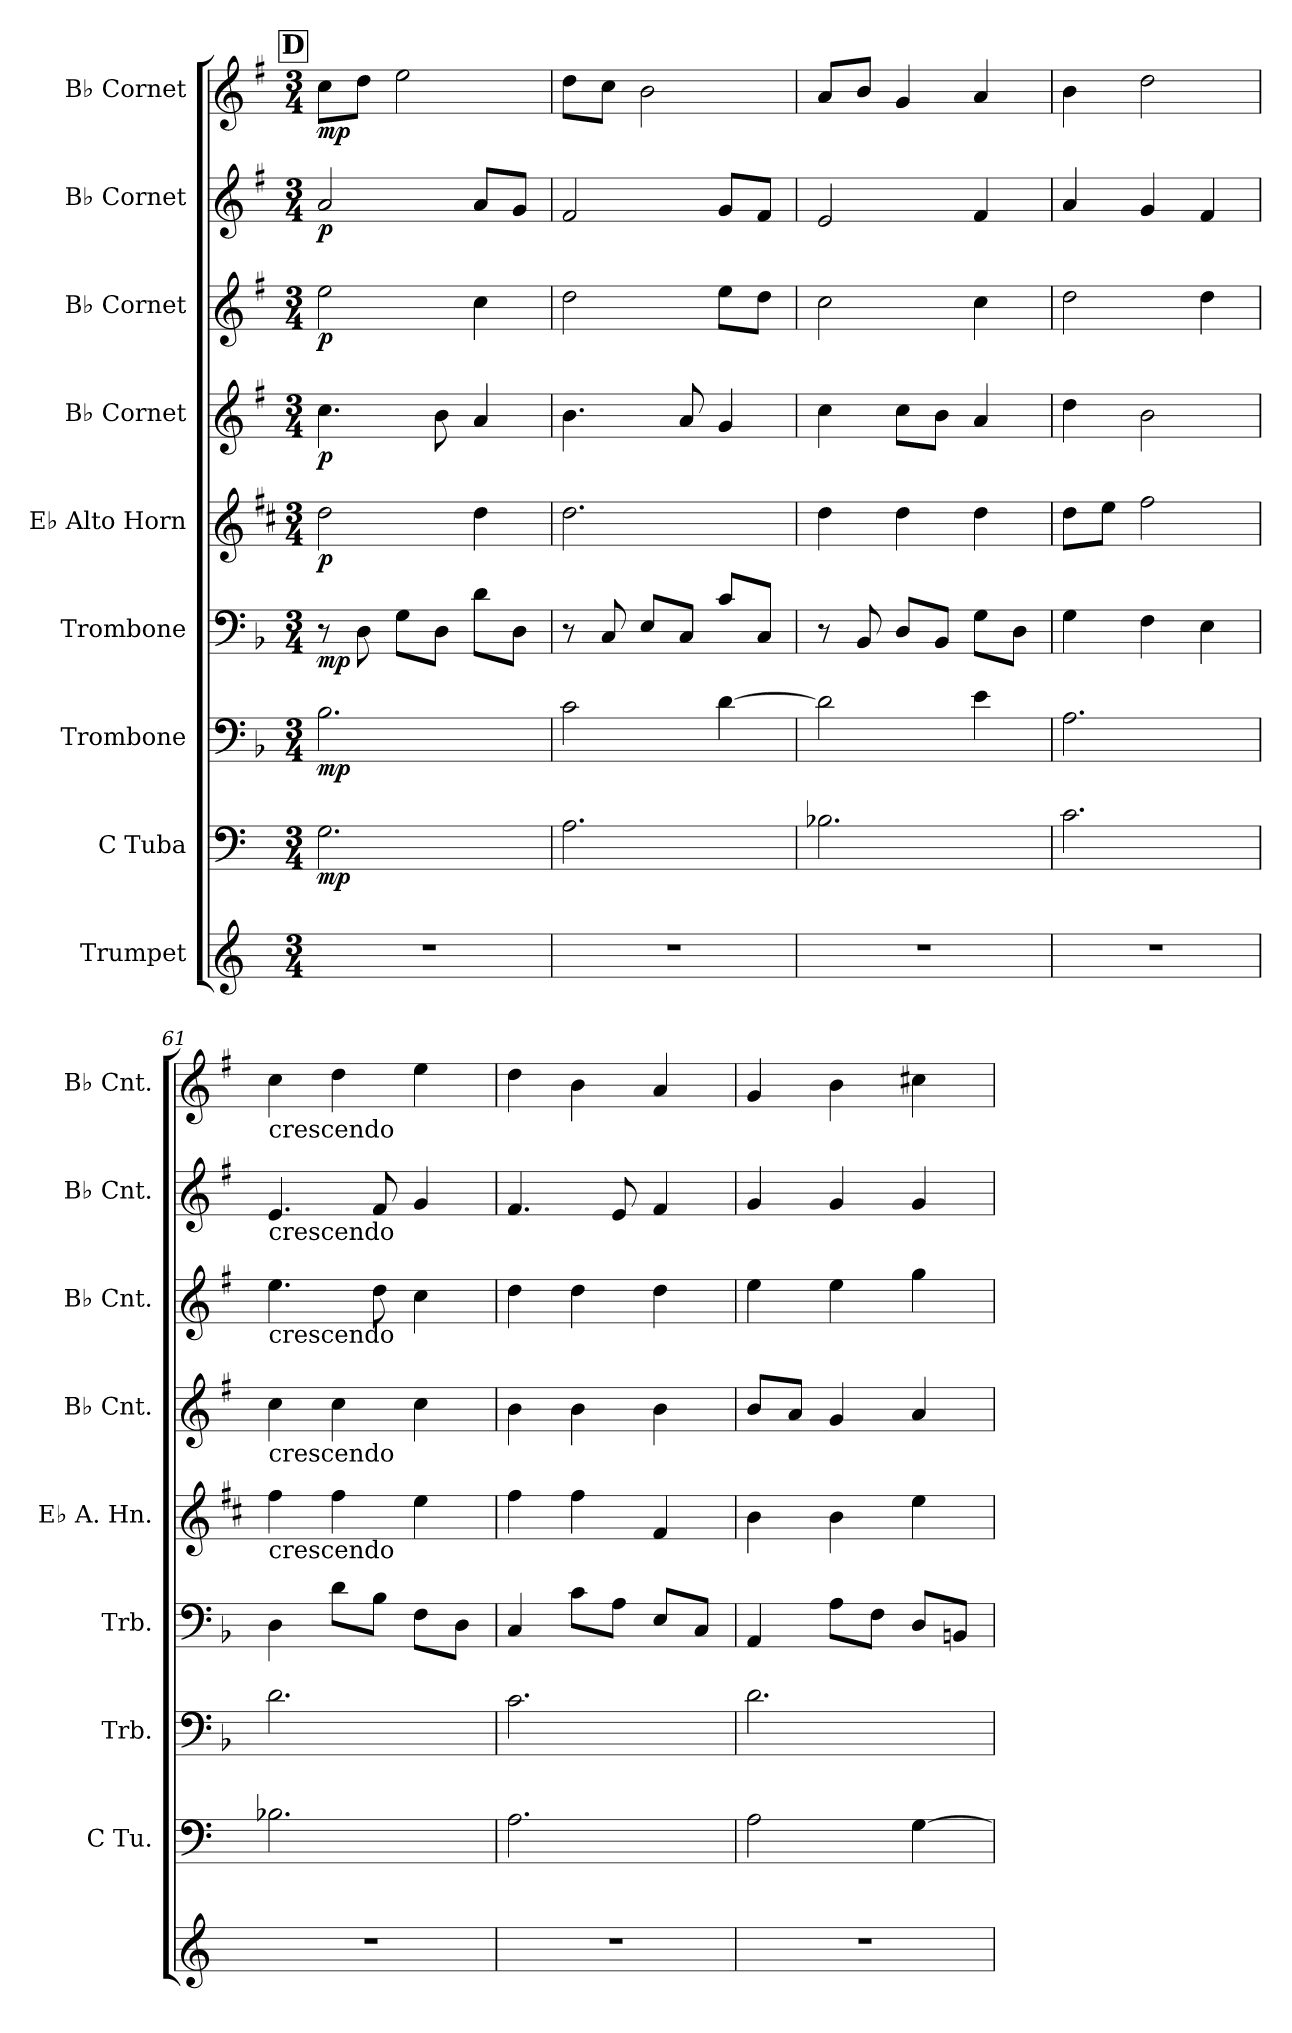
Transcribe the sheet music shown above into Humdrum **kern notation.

**kern	**kern	**dynam	**kern	**dynam	**kern	**dynam	**kern	**dynam	**kern	**dynam	**kern	**dynam	**kern	**dynam	**kern	**dynam
*part9	*part8	*part8	*part7	*part7	*part6	*part6	*part5	*part5	*part4	*part4	*part3	*part3	*part2	*part2	*part1	*part1
*staff9	*staff8	*staff8	*staff7	*staff7	*staff6	*staff6	*staff5	*staff5	*staff4	*staff4	*staff3	*staff3	*staff2	*staff2	*staff1	*staff1
*I"Trumpet	*I"C Tuba	*	*I"Trombone	*	*I"Trombone	*	*I"E♭ Alto Horn	*	*I"B♭ Cornet	*	*I"B♭ Cornet	*	*I"B♭ Cornet	*	*I"B♭ Cornet	*
*	*I'C Tu.	*	*I'Trb.	*	*I'Trb.	*	*I'E♭ A. Hn.	*	*I'B♭ Cnt.	*	*I'B♭ Cnt.	*	*I'B♭ Cnt.	*	*I'B♭ Cnt.	*
*clefG2	*clefF4	*	*clefF4	*	*clefF4	*	*clefG2	*	*clefG2	*	*clefG2	*	*clefG2	*	*clefG2	*
*ITrd1c2	*	*	*	*	*	*	*ITrd5c9	*	*ITrd1c2	*	*ITrd1c2	*	*ITrd1c2	*	*ITrd1c2	*
*k[b-e-]	*k[]	*	*k[b-]	*	*k[b-]	*	*k[b-]	*	*k[b-]	*	*k[b-]	*	*k[b-]	*	*k[b-]	*
*B-:	*C:	*	*F:	*	*F:	*	*F:	*	*F:	*	*F:	*	*F:	*	*F:	*
*M3/4	*M3/4	*	*M3/4	*	*M3/4	*	*M3/4	*	*M3/4	*	*M3/4	*	*M3/4	*	*M3/4	*
!!LO:REH:place=s1:a:t=D
=57	=57	=57	=57	=57	=57	=57	=57	=57	=57	=57	=57	=57	=57	=57	=57	=57
!	!	!LO:DY:b	!	!LO:DY:b	!	!LO:DY:b	!	!LO:DY:b	!	!LO:DY:b	!	!LO:DY:b	!	!LO:DY:b	!	!LO:DY:b
2.r	2.G\	mp	2.B-\	mp	8r	mp	2f\	p	4.b-\	p	2dd\	p	2g/	p	8b-\L	mp
.	.	.	.	.	8D\	.	.	.	.	.	.	.	.	.	8cc\J	.
.	.	.	.	.	8G\L	.	.	.	.	.	.	.	.	.	2dd\	.
.	.	.	.	.	8D\J	.	.	.	8a\	.	.	.	.	.	.	.
.	.	.	.	.	8d\L	.	4f\	.	4g/	.	4b-\	.	8g/L	.	.	.
.	.	.	.	.	8D\J	.	.	.	.	.	.	.	8f/J	.	.	.
!!LO:PB:g=z
=58	=58	=58	=58	=58	=58	=58	=58	=58	=58	=58	=58	=58	=58	=58	=58	=58
2.r	2.A\	.	2c\	.	8r	.	2.f\	.	4.a\	.	2cc\	.	2e/	.	8cc\L	.
.	.	.	.	.	8C/	.	.	.	.	.	.	.	.	.	8b-\J	.
.	.	.	.	.	8E/L	.	.	.	.	.	.	.	.	.	2a\	.
.	.	.	.	.	8C/J	.	.	.	8g/	.	.	.	.	.	.	.
.	.	.	[4d\	.	8c/L	.	.	.	4f/	.	8dd\L	.	8f/L	.	.	.
.	.	.	.	.	8C/J	.	.	.	.	.	8cc\J	.	8e/J	.	.	.
=59	=59	=59	=59	=59	=59	=59	=59	=59	=59	=59	=59	=59	=59	=59	=59	=59
2.r	2.B-X\	.	2d\]	.	8r	.	4f\	.	4b-\	.	2b-\	.	2d/	.	8g/L	.
.	.	.	.	.	8BB-/	.	.	.	.	.	.	.	.	.	8a/J	.
.	.	.	.	.	8D/L	.	4f\	.	8b-\L	.	.	.	.	.	4f/	.
.	.	.	.	.	8BB-/J	.	.	.	8a\J	.	.	.	.	.	.	.
.	.	.	4e\	.	8G\L	.	4f\	.	4g/	.	4b-\	.	4e/	.	4g/	.
.	.	.	.	.	8D\J	.	.	.	.	.	.	.	.	.	.	.
=60	=60	=60	=60	=60	=60	=60	=60	=60	=60	=60	=60	=60	=60	=60	=60	=60
2.r	2.c\	.	2.A\	.	4G\	.	8f\L	.	4cc\	.	2cc\	.	4g/	.	4a\	.
.	.	.	.	.	.	.	8g\J	.	.	.	.	.	.	.	.	.
.	.	.	.	.	4F\	.	2a\	.	2a\	.	.	.	4f/	.	2cc\	.
.	.	.	.	.	4E\	.	.	.	.	.	4cc\	.	4e/	.	.	.
=61	=61	=61	=61	=61	=61	=61	=61	=61	=61	=61	=61	=61	=61	=61	=61	=61
!	!	!	!	!	!	!	!	!	!	!	!	!	!	!	!LO:TX:b:t=crescendo	!
!	!	!	!	!	!	!	!	!	!	!	!	!	!LO:TX:b:t=crescendo	!	!	!
!	!	!	!	!	!	!	!	!	!	!	!LO:TX:b:t=crescendo	!	!	!	!	!
!	!	!	!	!	!	!	!	!	!LO:TX:b:t=crescendo	!	!	!	!	!	!	!
!	!	!	!	!	!	!	!LO:TX:b:t=crescendo	!	!	!	!	!	!	!	!	!
2.r	2.B-X\	.	2.d\	.	4D\	.	4a\	.	4b-\	.	4.dd\	.	4.d/	.	4b-\	.
.	.	.	.	.	8d\L	.	4a\	.	4b-\	.	.	.	.	.	4cc\	.
.	.	.	.	.	8B-\J	.	.	.	.	.	8cc\	.	8e/	.	.	.
.	.	.	.	.	8F\L	.	4g\	.	4b-\	.	4b-\	.	4f/	.	4dd\	.
.	.	.	.	.	8D\J	.	.	.	.	.	.	.	.	.	.	.
=62	=62	=62	=62	=62	=62	=62	=62	=62	=62	=62	=62	=62	=62	=62	=62	=62
2.r	2.A\	.	2.c\	.	4C/	.	4a\	.	4a\	.	4cc\	.	4.e/	.	4cc\	.
.	.	.	.	.	8c\L	.	4a\	.	4a\	.	4cc\	.	.	.	4a\	.
.	.	.	.	.	8A\J	.	.	.	.	.	.	.	8d/	.	.	.
.	.	.	.	.	8E/L	.	4A/	.	4a\	.	4cc\	.	4e/	.	4g/	.
.	.	.	.	.	8C/J	.	.	.	.	.	.	.	.	.	.	.
=63	=63	=63	=63	=63	=63	=63	=63	=63	=63	=63	=63	=63	=63	=63	=63	=63
2.r	2A\	.	2.d\	.	4AA/	.	4d\	.	8a/L	.	4dd\	.	4f/	.	4f/	.
.	.	.	.	.	.	.	.	.	8g/J	.	.	.	.	.	.	.
.	.	.	.	.	8A\L	.	4d\	.	4f/	.	4dd\	.	4f/	.	4a\	.
.	.	.	.	.	8F\J	.	.	.	.	.	.	.	.	.	.	.
.	[4G\	.	.	.	8D/L	.	4g\	.	4g/	.	4ff\	.	4f/	.	4bn\	.
.	.	.	.	.	8BBn/J	.	.	.	.	.	.	.	.	.	.	.
=	=	=	=	=	=	=	=	=	=	=	=	=	=	=	=	=
*-	*-	*-	*-	*-	*-	*-	*-	*-	*-	*-	*-	*-	*-	*-	*-	*-
